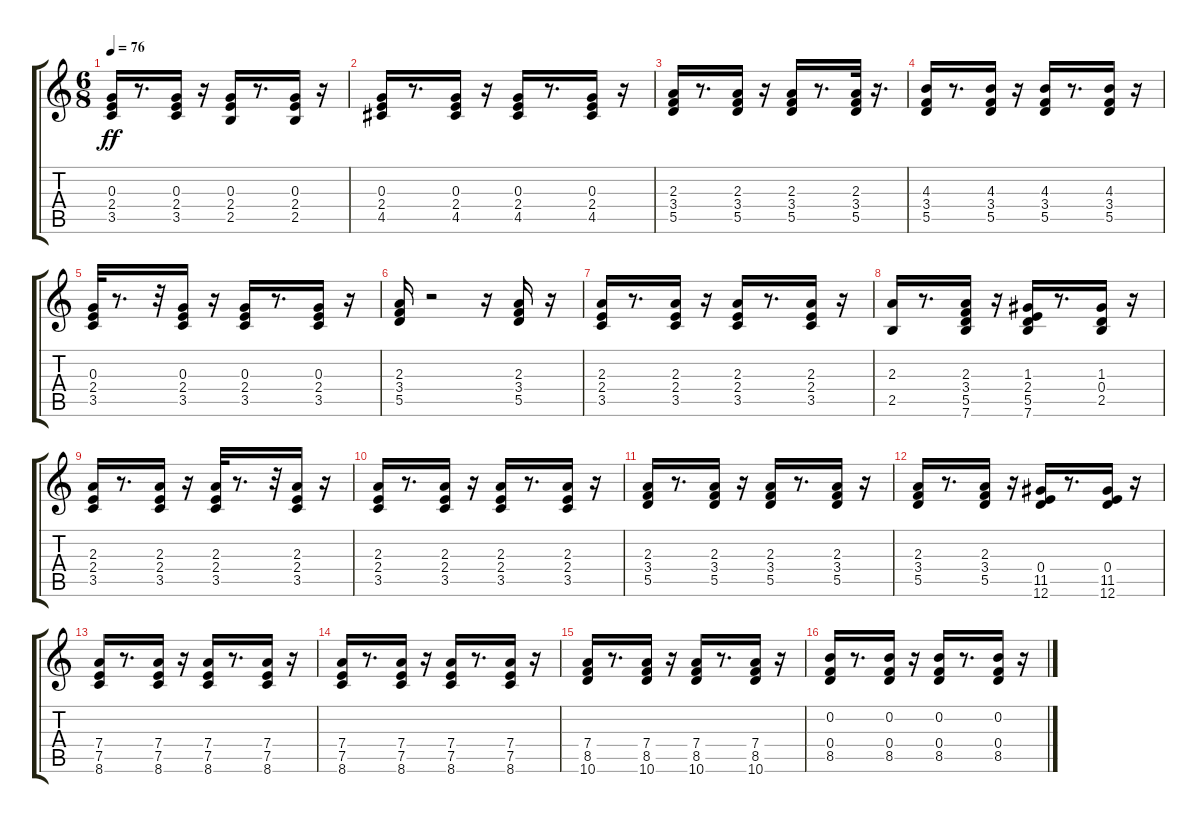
\track "" {instrument electricguitarjazz}
\staff {score tabs}
\tuning (E4 B3 G3 D3 A2 E2) {hide}
\ts (6 8)
\tempo 76
\clef g2
\ks c
(0.3 2.4 3.5).16{dy ff} r.8{d} (0.3 2.4 3.5).16 r.16 (0.3 2.4 2.5).16 r.8{d} (0.3 2.4 2.5).16 r.16 |
(0.3 2.4 4.5).16 r.8{d} (0.3 2.4 4.5).16 r.16 (0.3 2.4 4.5).16 r.8{d} (0.3 2.4 4.5).16 r.16 |
(2.3 3.4 5.5).16 r.8{d} (2.3 3.4 5.5).16 r.16 (2.3 3.4 5.5).16 r.8{d} (2.3 3.4 5.5).32 r.16{d} |
(4.3 3.4 5.5).16 r.8{d} (4.3 3.4 5.5).16 r.16 (4.3 3.4 5.5).16 r.8{d} (4.3 3.4 5.5).16 r.16 |
(0.3 2.4 3.5).32 r.8{d} r.32 (0.3 2.4 3.5).16 r.16 (0.3 2.4 3.5).16 r.8{d} (0.3 2.4 3.5).16 r.16 |
(2.3 3.4 5.5).16 r.2 r.16 (2.3 3.4 5.5).16 r.16 |
(2.3 2.4 3.5).16 r.8{d} (2.3 2.4 3.5).16 r.16 (2.3 2.4 3.5).16 r.8{d} (2.3 2.4 3.5).16 r.16 |
(2.3 2.5).16 r.8{d} (2.3 3.4 5.5 7.6).16 r.16 (1.3 2.4 5.5 7.6).16 r.8{d} (1.3 0.4 2.5).16 r.16 |
(2.3 2.4 3.5).16 r.8{d} (2.3 2.4 3.5).16 r.16 (2.3 2.4 3.5).32 r.8{d} r.32 (2.3 2.4 3.5).16 r.16 |
(2.3 2.4 3.5).16 r.8{d} (2.3 2.4 3.5).16 r.16 (2.3 2.4 3.5).16 r.8{d} (2.3 2.4 3.5).16 r.16 |
(2.3 3.4 5.5).16 r.8{d} (2.3 3.4 5.5).16 r.16 (2.3 3.4 5.5).16 r.8{d} (2.3 3.4 5.5).16 r.16 |
(2.3 3.4 5.5).16 r.8{d} (2.3 3.4 5.5).16 r.16 (0.4 11.5 12.6).16 r.8{d} (0.4 11.5 12.6).16 r.16 |
(7.4 7.5 8.6).16 r.8{d} (7.4 7.5 8.6).16 r.16 (7.4 7.5 8.6).16 r.8{d} (7.4 7.5 8.6).16 r.16 |
(7.4 7.5 8.6).16 r.8{d} (7.4 7.5 8.6).16 r.16 (7.4 7.5 8.6).16 r.8{d} (7.4 7.5 8.6).16 r.16 |
(7.4 8.5 10.6).16 r.8{d} (7.4 8.5 10.6).16 r.16 (7.4 8.5 10.6).16 r.8{d} (7.4 8.5 10.6).16 r.16 |
(0.2 0.4 8.5).16 r.8{d} (0.2 0.4 8.5).16 r.16 (0.2 0.4 8.5).16 r.8{d} (0.2 0.4 8.5).16 r.16
